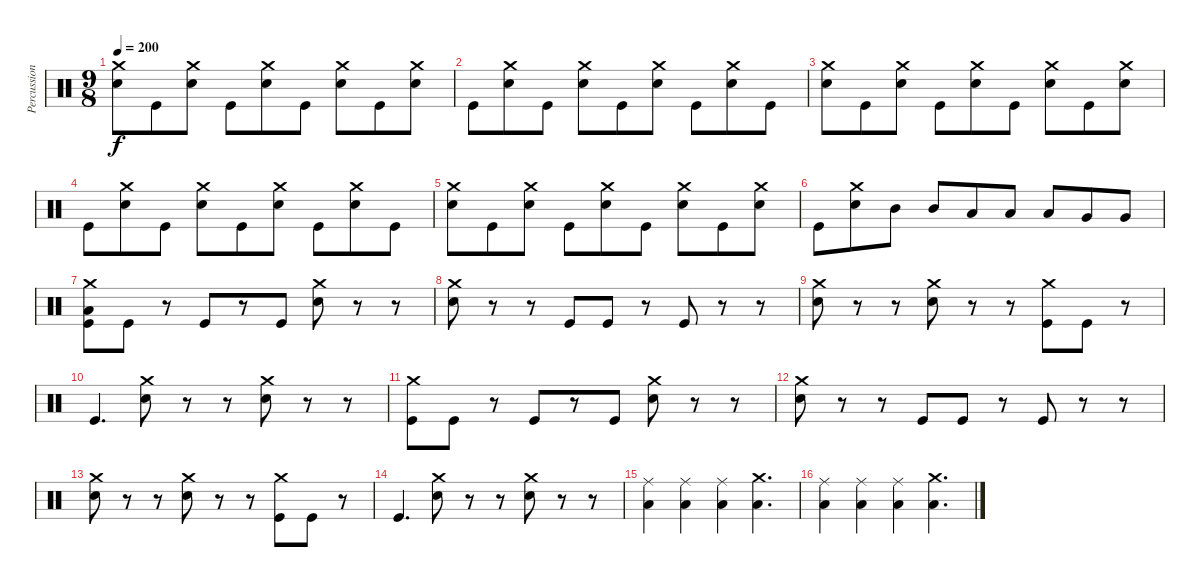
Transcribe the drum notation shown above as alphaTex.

\track ("Percussion" "Percussion") {instrument percussion}
\staff {score}
\articulation defaults
\ts (9 8)
\tempo 200
\clef neutral
\ks c
("Crash medium (hit)" "Electric Snare (hit)").8{dy f} "Kick (hit)".8 ("Crash medium (hit)" "Electric Snare (hit)").8 "Kick (hit)".8 ("Crash medium (hit)" "Electric Snare (hit)").8 "Kick (hit)".8 ("Crash medium (hit)" "Electric Snare (hit)").8 "Kick (hit)".8 ("Crash medium (hit)" "Electric Snare (hit)").8 |
"Kick (hit)".8 ("Crash medium (hit)" "Electric Snare (hit)").8 "Kick (hit)".8 ("Crash medium (hit)" "Electric Snare (hit)").8 "Kick (hit)".8 ("Crash medium (hit)" "Electric Snare (hit)").8 "Kick (hit)".8 ("Crash medium (hit)" "Electric Snare (hit)").8 "Kick (hit)".8 |
("Crash medium (hit)" "Electric Snare (hit)").8 "Kick (hit)".8 ("Crash medium (hit)" "Electric Snare (hit)").8 "Kick (hit)".8 ("Crash medium (hit)" "Electric Snare (hit)").8 "Kick (hit)".8 ("Crash medium (hit)" "Electric Snare (hit)").8 "Kick (hit)".8 ("Crash medium (hit)" "Electric Snare (hit)").8 |
"Kick (hit)".8 ("Crash medium (hit)" "Electric Snare (hit)").8 "Kick (hit)".8 ("Crash medium (hit)" "Electric Snare (hit)").8 "Kick (hit)".8 ("Crash medium (hit)" "Electric Snare (hit)").8 "Kick (hit)".8 ("Crash medium (hit)" "Electric Snare (hit)").8 "Kick (hit)".8 |
("Crash medium (hit)" "Electric Snare (hit)").8 "Kick (hit)".8 ("Crash medium (hit)" "Electric Snare (hit)").8 "Kick (hit)".8 ("Crash medium (hit)" "Electric Snare (hit)").8 "Kick (hit)".8 ("Crash medium (hit)" "Electric Snare (hit)").8 "Kick (hit)".8 ("Crash medium (hit)" "Electric Snare (hit)").8 |
"Kick (hit)".8 ("Crash medium (hit)" "Electric Snare (hit)").8 "Mid Tom (hit)".8 "Mid Tom (hit)".8 "Low Tom (hit)".8 "Low Tom (hit)".8 "Low Tom (hit)".8 "Very Low Tom (hit)".8 "Very Low Tom (hit)".8 |
("Crash medium (hit)" "Low Floor Tom (hit)" "Kick (hit)").8 "Kick (hit)".8 r.8 "Kick (hit)".8 r.8 "Kick (hit)".8 ("Crash medium (hit)" "Electric Snare (hit)").8 r.8 r.8 |
("Crash medium (hit)" "Electric Snare (hit)").8 r.8 r.8 "Kick (hit)".8 "Kick (hit)".8 r.8 "Kick (hit)".8 r.8 r.8 |
("Crash medium (hit)" "Electric Snare (hit)").8 r.8 r.8 ("Crash medium (hit)" "Electric Snare (hit)").8 r.8 r.8 ("Crash medium (hit)" "Kick (hit)").8 "Kick (hit)".8 r.8 |
"Kick (hit)".4{d} ("Crash medium (hit)" "Electric Snare (hit)").8 r.8 r.8 ("Crash medium (hit)" "Electric Snare (hit)").8 r.8 r.8 |
("Crash medium (hit)" "Kick (hit)").8 "Kick (hit)".8 r.8 "Kick (hit)".8 r.8 "Kick (hit)".8 ("Crash medium (hit)" "Electric Snare (hit)").8 r.8 r.8 |
("Crash medium (hit)" "Electric Snare (hit)").8 r.8 r.8 "Kick (hit)".8 "Kick (hit)".8 r.8 "Kick (hit)".8 r.8 r.8 |
("Crash medium (hit)" "Electric Snare (hit)").8 r.8 r.8 ("Crash medium (hit)" "Electric Snare (hit)").8 r.8 r.8 ("Crash medium (hit)" "Kick (hit)").8 "Kick (hit)".8 r.8 |
"Kick (hit)".4{d} ("Crash medium (hit)" "Electric Snare (hit)").8 r.8 r.8 ("Crash medium (hit)" "Electric Snare (hit)").8 r.8 r.8 |
("Ride (middle)" "Low Floor Tom (hit)").4 ("Ride (middle)" "Low Floor Tom (hit)").4 ("Ride (middle)" "Low Floor Tom (hit)").4 ("Crash medium (hit)" "Low Floor Tom (hit)").4{d} |
("Ride (middle)" "Low Floor Tom (hit)").4 ("Ride (middle)" "Low Floor Tom (hit)").4 ("Ride (middle)" "Low Floor Tom (hit)").4 ("Crash medium (hit)" "Low Floor Tom (hit)").4{d}
